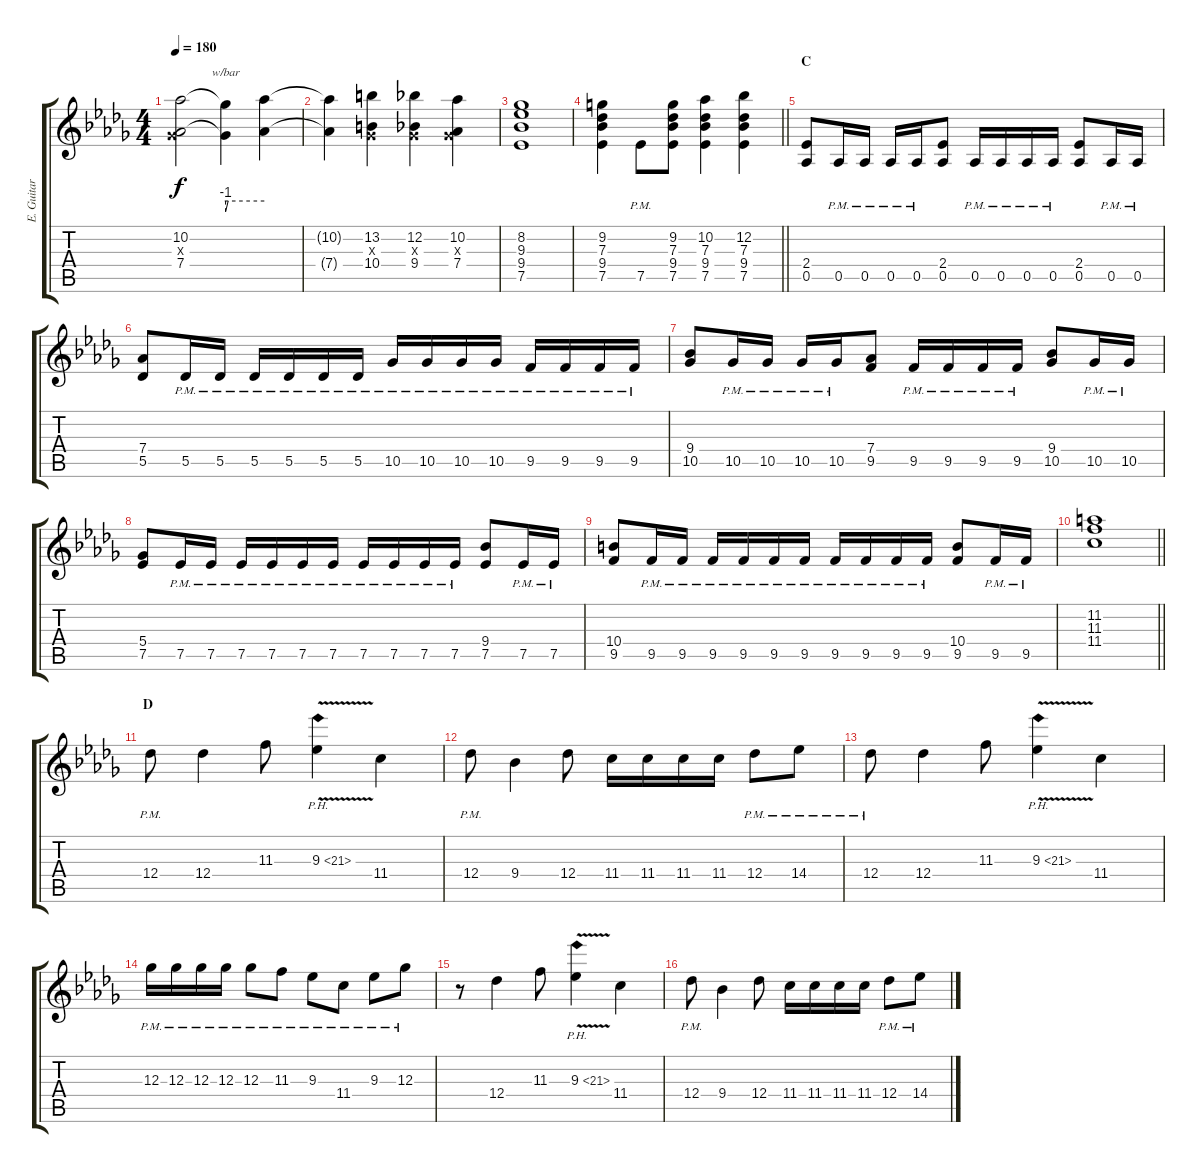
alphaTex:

\track ("E. Guitar II" "E. Guitar ") {instrument overdrivenguitar}
\staff {score tabs}
\tuning (Eb4 Bb3 Gb3 Db3 Ab2 Db2) {hide}
\ts (4 4)
\tempo 180
\clef g2
\ks db
(10.2 0.3{x} 7.4).2{dy f} (10.2{t} 7.4{t}).4{tbe (custom default 0 -4 4 0 60 0)} (10.2{t} 7.4{t}).4 |
(10.2{t} 7.4{t}).4 (13.2 0.3{x} 10.4).4 (12.2 0.3{x} 9.4).4 (10.2 0.3{x} 7.4).4 |
(8.2 9.3 9.4 7.5).1 |
\barLineRight lightlight
(9.2 7.3 9.4 7.5).4 7.5{pm}.8 (9.2 7.3 9.4 7.5).8 (10.2 7.3 9.4 7.5).4 (12.2 7.3 9.4 7.5).4 |
\section ("" "C")
(2.4 0.5).8 0.5{pm}.16 0.5{pm}.16 0.5{pm}.16 0.5{pm}.16 (2.4 0.5).8 0.5{pm}.16 0.5{pm}.16 0.5{pm}.16 0.5{pm}.16 (2.4 0.5).8 0.5{pm}.16 0.5{pm}.16 |
(7.4 5.5).8 5.5{pm}.16 5.5{pm}.16 5.5{pm}.16 5.5{pm}.16 5.5{pm}.16 5.5{pm}.16 10.5{pm}.16 10.5{pm}.16 10.5{pm}.16 10.5{pm}.16 9.5{pm}.16 9.5{pm}.16 9.5{pm}.16 9.5{pm}.16 |
(9.4 10.5).8 10.5{pm}.16 10.5{pm}.16 10.5{pm}.16 10.5{pm}.16 (7.4 9.5).8 9.5{pm}.16 9.5{pm}.16 9.5{pm}.16 9.5{pm}.16 (9.4 10.5).8 10.5{pm}.16 10.5{pm}.16 |
(5.4 7.5).8 7.5{pm}.16 7.5{pm}.16 7.5{pm}.16 7.5{pm}.16 7.5{pm}.16 7.5{pm}.16 7.5{pm}.16 7.5{pm}.16 7.5{pm}.16 7.5{pm}.16 (9.4 7.5).8 7.5{pm}.16 7.5{pm}.16 |
(10.4 9.5).8 9.5{pm}.16 9.5{pm}.16 9.5{pm}.16 9.5{pm}.16 9.5{pm}.16 9.5{pm}.16 9.5{pm}.16 9.5{pm}.16 9.5{pm}.16 9.5{pm}.16 (10.4 9.5).8 9.5{pm}.16 9.5{pm}.16 |
\barLineRight lightlight
(11.2 11.3 11.4).1 |
\section ("" "D")
12.4{pm}.8 12.4.4 11.3.8 9.3{ph 12 v}.4 11.4.4 |
12.4{pm}.8 9.4.4 12.4.8 11.4.16 11.4.16 11.4.16 11.4.16 12.4{pm}.8 14.4{pm}.8 |
12.4{pm}.8 12.4.4 11.3.8 9.3{ph 12 v}.4 11.4.4 |
12.3{pm}.16 12.3{pm}.16 12.3{pm}.16 12.3{pm}.16 12.3{pm}.8 11.3{pm}.8 9.3{pm}.8 11.4{pm}.8 9.3{pm}.8 12.3{pm}.8 |
r.8 12.4.4 11.3.8 9.3{ph 12 v}.4 11.4.4 |
12.4{pm}.8 9.4.4 12.4.8 11.4.16 11.4.16 11.4.16 11.4.16 12.4{pm}.8 14.4{pm}.8
